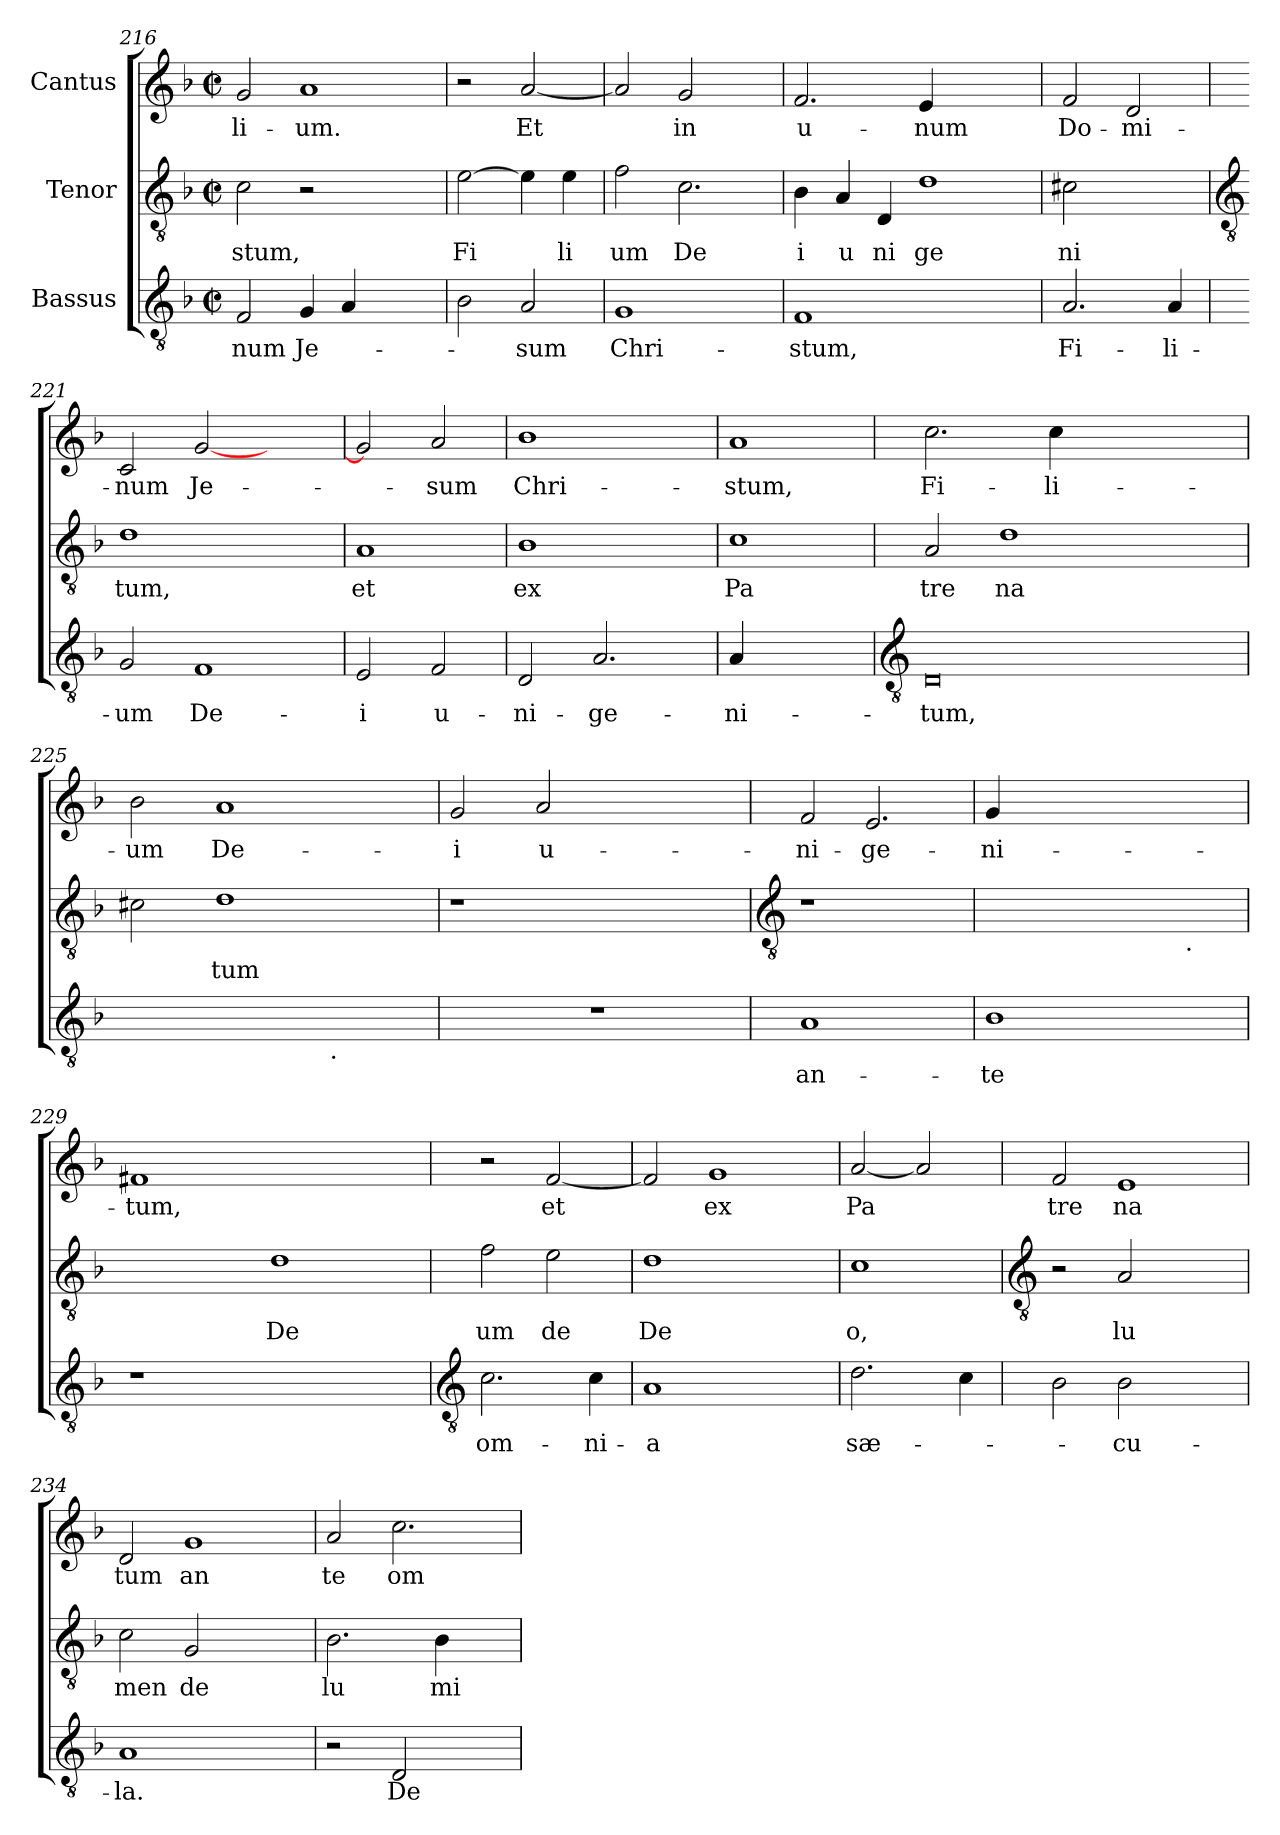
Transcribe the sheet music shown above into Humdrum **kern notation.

**kern	**text	**kern	**text	**kern	**text
*part3	*part3	*part2	*part2	*part1	*part1
*staff3	*staff3	*staff2	*staff2	*staff1	*staff1
*I"Bassus	*	*I"Tenor	*	*I"Cantus	*
*clefGv2	*	*clefGv2	*	*clefG2	*
*k[b-]	*	*k[b-]	*	*k[b-]	*
*F:	*	*F:	*	*F:	*
*M2/2	*	*M2/2	*	*M2/2	*
*met(c|)	*	*met(c|)	*	*met(c|)	*
=216	=216	=216	=216	=216	=216
!	!LO:LY:b	!	!LO:LY:b	!	!LO:LY:b
2F/	-num	2c\	stum,	2g/	-li-
!	!LO:LY:b	!	!	!	!LO:LY:b
4G/	Je-	2r	.	1a	-um.
4A/	.	.	.	.	.
2ryy	.	2ryy	.	.	.
=217	=217	=217	=217	=217	=217
!	!	!	!LO:LY:b	!	!
2B-\	.	[2e\	Fi	2r	.
!	!LO:LY:b	!	!	!	!LO:LY:b
2A/	-sum	4e\]	.	[2a/	Et
!	!	!	!LO:LY:b	!	!
.	.	4e\	li	.	.
!!LO:LB:g=z
=218	=218	=218	=218	=218	=218
!	!LO:LY:b	!	!LO:LY:b	!	!
1G	Chri-	2f\	um	2a/]	.
!	!	!	!LO:LY:b	!	!LO:LY:b
.	.	2.c\	De	2g/	in
4ryy	.	.	.	4ryy	.
=219	=219	=219	=219	=219	=219
!	!LO:LY:b	!	!LO:LY:b	!	!LO:LY:b
1F	-stum,	4B-\	i	2.f/	u-
!	!	!	!LO:LY:b	!	!
.	.	4A/	u	.	.
!	!	!	!LO:LY:b	!	!
.	.	4D/	ni	.	.
!	!	!	!LO:LY:b	!	!LO:LY:b
.	.	1d	ge	4e/	-num
2.ryy	.	.	.	2.ryy	.
=220	=220	=220	=220	=220	=220
!	!LO:LY:b	!	!LO:LY:b	!	!LO:LY:b
2.A/	Fi-	2c#X\	ni	2f/	Do-
!	!	!	!	!	!LO:LY:b
.	.	2ryy	.	2d/	-mi-
!	!LO:LY:b	!	!	!	!
4A/	-li-	.	.	.	.
!!LO:LB:g=z
=221	=221	=221	=221	=221	=221
*	*	*clefGv2	*	*	*
!	!LO:LY:b	!	!LO:LY:b	!	!LO:LY:b
2G/	-um	1d	tum,	2c/	-num
!	!LO:LY:b	!	!	!	!LO:LY:b
1F	De-	.	.	[2g/	Je-
.	.	2ryy	.	2ryy	.
=222	=222	=222	=222	=222	=222
!	!LO:LY:b	!	!LO:LY:b	!	!
2E/	-i	1A	et	2g/]	.
!	!LO:LY:b	!	!	!	!LO:LY:b
2F/	u-	.	.	2a/	-sum
=222A	=222A	=222A	=222A	=222A	=222A
!	!LO:LY:b	!	!LO:LY:b	!	!LO:LY:b
2D/	-ni-	1B-	ex	1b-	Chri-
!	!LO:LY:b	!	!	!	!
2.A/	-ge-	.	.	.	.
.	.	4ryy	.	4ryy	.
=223A	=223A	=223A	=223A	=223A	=223A
!	!LO:LY:b	!	!LO:LY:b	!	!LO:LY:b
4A/	-ni-	1c	Pa	1a	-stum,
2.ryy	.	.	.	.	.
!!LO:LB:g=z
=224A	=224A	=224A	=224A	=224A	=224A
*clefGv2	*	*	*	*	*
!	!LO:LY:b	!	!LO:LY:b	!	!LO:LY:b
0D	-tum,	2A/	tre	2.cc\	Fi-
!	!	!	!LO:LY:b	!	!
.	.	1d	na	.	.
!	!	!	!	!	!LO:LY:b
.	.	.	.	4cc\	-li-
.	.	.	.	1ryy	.
.	.	2ryy	.	.	.
=225A	=225A	=225A	=225A	=225A	=225A
!	!	!	!	!	!LO:LY:b
4ryy	.	2c#X\	.	2b-\	-um
4ryy	.	.	.	.	.
!	!	!	!LO:LY:b	!	!LO:LY:b
4ryy	.	1d	tum	1a	De-
32ryy	.	.	.	.	.
32ryy	.	.	.	.	.
32ryy	.	.	.	.	.
32ryy	.	.	.	.	.
32ryy	.	.	.	.	.
32ryy	.	.	.	.	.
!LO:TX:b:t=.	!	!	!	!	!
32ryy	.	.	.	.	.
4ryy	.	.	.	.	.
4ryy	.	.	.	.	.
32ryy	.	.	.	.	.
=226A	=226A	=226A	=226A	=226A	=226A
!	!	!	!	!	!LO:LY:b
4ryy	.	1r	.	2g/	-i
4ryy	.	.	.	.	.
!	!	!	!	!	!LO:LY:b
4ryy	.	.	.	2a/	u-
32ryy	.	.	.	.	.
1r	.	.	.	.	.
.	.	2ryy	.	2ryy	.
.	.	4ryy	.	4ryy	.
.	.	32ryy	.	32ryy	.
!!LO:LB:g=z
=227A	=227A	=227A	=227A	=227A	=227A
*	*	*clefGv2	*	*	*
!	!LO:LY:b	!	!	!	!LO:LY:b
1A	an-	1r	.	2f/	-ni-
!	!	!	!	!	!LO:LY:b
.	.	.	.	2.e/	-ge-
4ryy	.	4ryy	.	.	.
=228A	=228A	=228A	=228A	=228A	=228A
!	!LO:LY:b	!	!	!	!LO:LY:b
1B-	-te	4ryy	.	4g/	-ni-
.	.	4ryy	.	32%31ryy	.
.	.	4ryy	.	.	.
.	.	32ryy	.	.	.
.	.	32ryy	.	.	.
.	.	32ryy	.	.	.
.	.	32ryy	.	.	.
.	.	32ryy	.	.	.
.	.	32ryy	.	.	.
!	!	!LO:TX:b:t=.	!	!	!
.	.	32ryy	.	.	.
.	.	4ryy	.	.	.
8..ryy	.	.	.	.	.
!!LO:LB:g=z
=229	=229	=229	=229	=229	=229
!	!	!	!	!	!LO:LY:b
1r	.	4ryy	.	1f#X	-tum,
.	.	4ryy	.	.	.
.	.	4ryy	.	.	.
.	.	32ryy	.	.	.
!	!	!	!LO:LY:b	!	!
.	.	1d	De	.	.
2ryy	.	.	.	2ryy	.
4ryy	.	.	.	4ryy	.
32ryy	.	.	.	32ryy	.
!!LO:LB:g=z
=230	=230	=230	=230	=230	=230
*clefGv2	*	*	*	*	*
!	!LO:LY:b	!	!LO:LY:b	!	!
2.c\	om-	2f\	um	2r	.
!	!	!	!LO:LY:b	!	!LO:LY:b
.	.	2e\	de	[2f/	et
!	!LO:LY:b	!	!	!	!
4c\	-ni-	.	.	.	.
=231	=231	=231	=231	=231	=231
!	!LO:LY:b	!	!LO:LY:b	!	!
1A	-a	1d	De	2f/]	.
!	!	!	!	!	!LO:LY:b
.	.	.	.	1g	ex
2ryy	.	2ryy	.	.	.
=232	=232	=232	=232	=232	=232
!	!LO:LY:b	!	!LO:LY:b	!	!LO:LY:b
2.d\	sæ-	1c	o,	[2a/	Pa
.	.	.	.	2a/]	.
4c\	.	.	.	.	.
!!LO:LB:g=z
=233	=233	=233	=233	=233	=233
*	*	*clefGv2	*	*	*
!	!	!	!	!	!LO:LY:b
2B-\	.	2r	.	2f/	tre
!	!LO:LY:b	!	!LO:LY:b	!	!LO:LY:b
2B-\	-cu-	2A/	lu	1e	na
2ryy	.	2ryy	.	.	.
=234	=234	=234	=234	=234	=234
!	!LO:LY:b	!	!LO:LY:b	!	!LO:LY:b
1A	-la.	2c\	men	2d/	tum
!	!	!	!LO:LY:b	!	!LO:LY:b
.	.	2G/	de	1g	an
2ryy	.	2ryy	.	.	.
!!LO:LB:g=z
=235	=235	=235	=235	=235	=235
!	!	!	!LO:LY:b	!	!LO:LY:b
2r	.	2.B-\	lu	2a/	te
!	!LO:LY:b	!	!	!	!LO:LY:b
2D/	De-	.	.	2.cc\	om
!	!	!	!LO:LY:b	!	!
.	.	4B-\	mi	.	.
4ryy	.	4ryy	.	.	.
=	=	=	=	=	=
*-	*-	*-	*-	*-	*-
